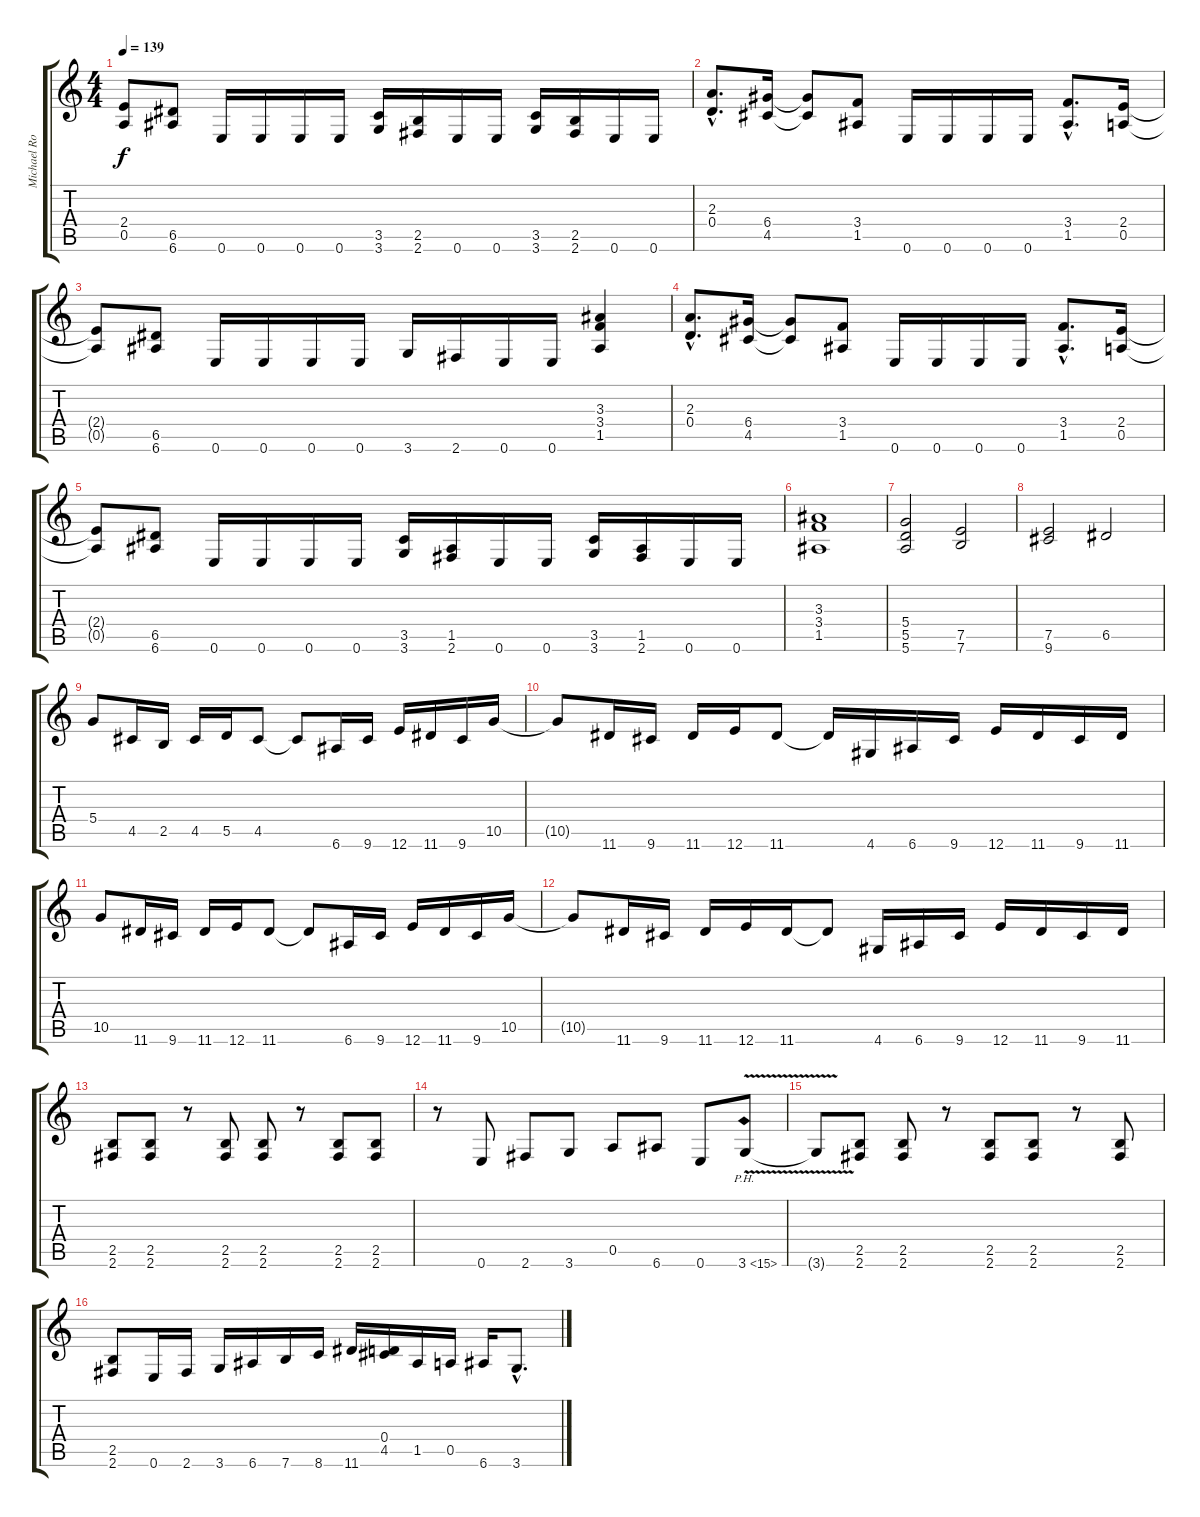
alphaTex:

\track ("Michael Romeo" "Michael Ro") {instrument distortionguitar}
\staff {score tabs}
\tuning (E4 B3 G3 D3 A2 E2) {hide}
\ts (4 4)
\tempo 139
\clef g2
\ks c
(2.4{t} 0.5{t}).8{dy f} (6.5 6.6).8 0.6.16 0.6.16 0.6.16 0.6.16 (3.5 3.6).16 (2.5 2.6).16 0.6.16 0.6.16 (3.5 3.6).16 (2.5 2.6).16 0.6.16 0.6.16 |
(2.3{hac} 0.4{hac}).8{d} (6.4 4.5).16 (6.4{t} 4.5{t}).8 (3.4 1.5).8 0.6.16 0.6.16 0.6.16 0.6.16 (3.4{hac} 1.5{hac}).8{d} (2.4 0.5).16 |
(2.4{t} 0.5{t}).8 (6.5 6.6).8 0.6.16 0.6.16 0.6.16 0.6.16 3.6.16 2.6.16 0.6.16 0.6.16 (3.3 3.4 1.5).4 |
(2.3{hac} 0.4{hac}).8{d} (6.4 4.5).16 (6.4{t} 4.5{t}).8 (3.4 1.5).8 0.6.16 0.6.16 0.6.16 0.6.16 (3.4{hac} 1.5{hac}).8{d} (2.4 0.5).16 |
(2.4{t} 0.5{t}).8 (6.5 6.6).8 0.6.16 0.6.16 0.6.16 0.6.16 (3.5 3.6).16 (1.5 2.6).16 0.6.16 0.6.16 (3.5 3.6).16 (1.5 2.6).16 0.6.16 0.6.16 |
(3.3 3.4 1.5).1 |
(5.4 5.5 5.6).2 (7.5 7.6).2 |
(7.5 9.6).2 6.5.2 |
5.4.8 4.5.16 2.5.16 4.5.16 5.5.16 4.5.8 4.5{t}.8 6.6.16 9.6.16 12.6.16 11.6.16 9.6.16 10.5.16 |
10.5{t}.8 11.6.16 9.6.16 11.6.16 12.6.16 11.6.8 11.6{t}.16 4.6.16 6.6.16 9.6.16 12.6.16 11.6.16 9.6.16 11.6.16 |
10.5.8 11.6.16 9.6.16 11.6.16 12.6.16 11.6.8 11.6{t}.8 6.6.16 9.6.16 12.6.16 11.6.16 9.6.16 10.5.16 |
10.5{t}.8 11.6.16 9.6.16 11.6.16 12.6.16 11.6.16 11.6{t}.8 4.6.16 6.6.16 9.6.16 12.6.16 11.6.16 9.6.16 11.6.16 |
(2.5 2.6).8 (2.5 2.6).8 r.8 (2.5 2.6).8 (2.5 2.6).8 r.8 (2.5 2.6).8 (2.5 2.6).8 |
r.8 0.6.8 2.6.8 3.6.8 0.5.8 6.6.8 0.6.8 3.6{ph 12 v}.8 |
3.6{t}.8 (2.5 2.6).8 (2.5 2.6).8 r.8 (2.5 2.6).8 (2.5 2.6).8 r.8 (2.5 2.6).8 |
(2.5 2.6).8 0.6.16 2.6.16 3.6.16 6.6.16 7.6.16 8.6.16 11.6.16 (0.4 4.5).16 1.5.16 0.5.16 6.6.16 3.6{hac}.8{d}
